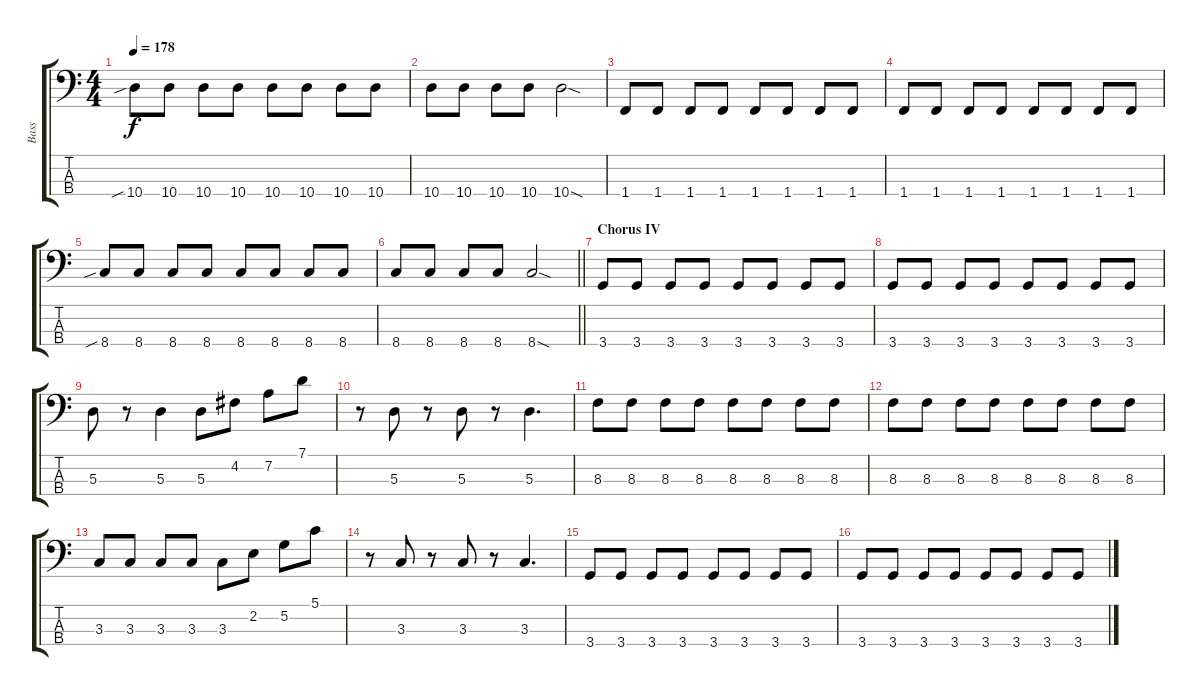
\track ("Bass" "Bass") {instrument electricbasspick}
\staff {score tabs}
\tuning (G2 D2 A1 E1) {hide}
\ts (4 4)
\tempo 178
\clef f4
\ks c
10.4{sib}.8{dy f} 10.4.8 10.4.8 10.4.8 10.4.8 10.4.8 10.4.8 10.4.8 |
10.4.8 10.4.8 10.4.8 10.4.8 10.4{sod}.2 |
1.4.8 1.4.8 1.4.8 1.4.8 1.4.8 1.4.8 1.4.8 1.4.8 |
1.4.8 1.4.8 1.4.8 1.4.8 1.4.8 1.4.8 1.4.8 1.4.8 |
8.4{sib}.8 8.4.8 8.4.8 8.4.8 8.4.8 8.4.8 8.4.8 8.4.8 |
\barLineRight lightlight
8.4.8 8.4.8 8.4.8 8.4.8 8.4{sod}.2 |
\section ("" "Chorus IV")
3.4.8 3.4.8 3.4.8 3.4.8 3.4.8 3.4.8 3.4.8 3.4.8 |
3.4.8 3.4.8 3.4.8 3.4.8 3.4.8 3.4.8 3.4.8 3.4.8 |
5.3.8 r.8 5.3.4 5.3.8 4.2.8 7.2.8 7.1.8 |
r.8 5.3.8 r.8 5.3.8 r.8 5.3.4{d} |
8.3.8 8.3.8 8.3.8 8.3.8 8.3.8 8.3.8 8.3.8 8.3.8 |
8.3.8 8.3.8 8.3.8 8.3.8 8.3.8 8.3.8 8.3.8 8.3.8 |
3.3.8 3.3.8 3.3.8 3.3.8 3.3.8 2.2.8 5.2.8 5.1.8 |
r.8 3.3.8 r.8 3.3.8 r.8 3.3.4{d} |
3.4.8 3.4.8 3.4.8 3.4.8 3.4.8 3.4.8 3.4.8 3.4.8 |
3.4.8 3.4.8 3.4.8 3.4.8 3.4.8 3.4.8 3.4.8 3.4.8
